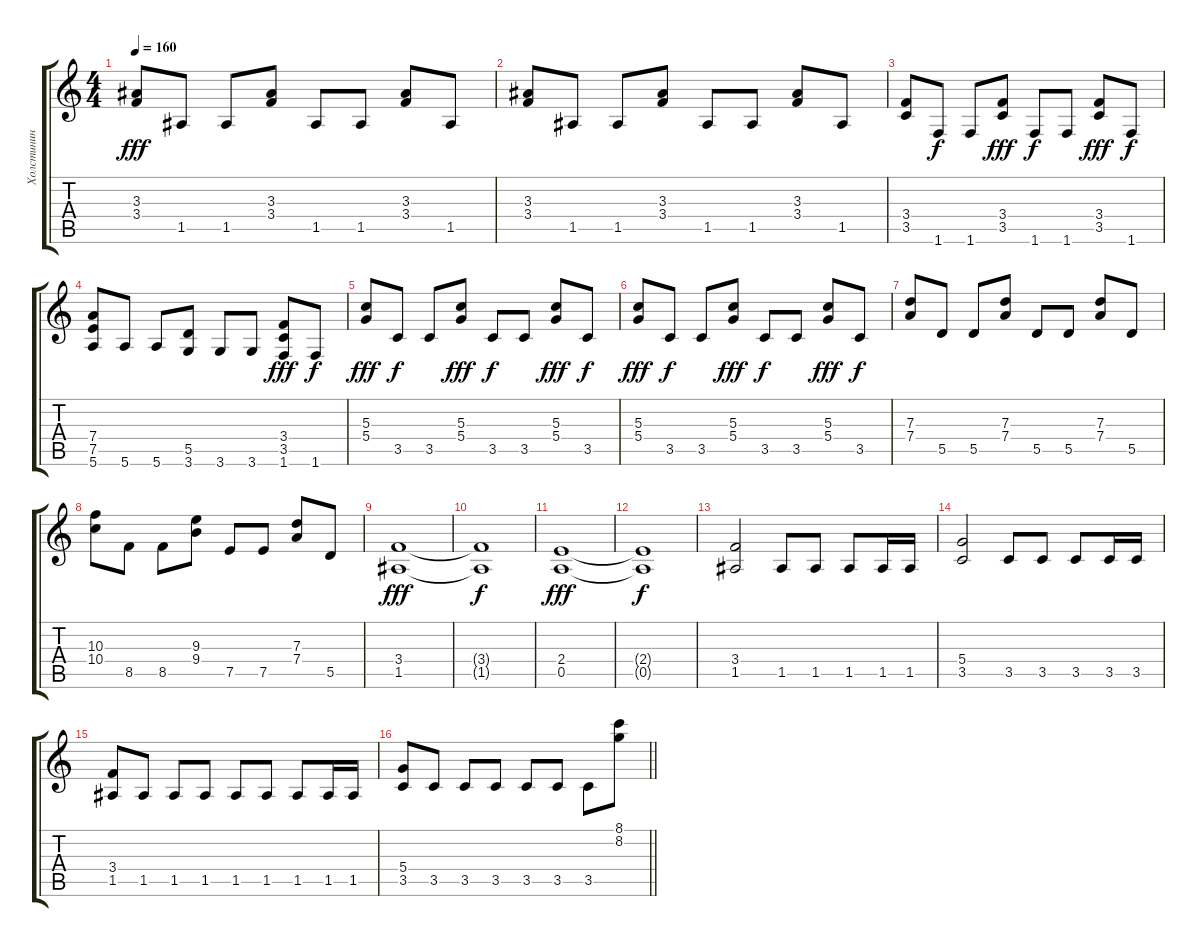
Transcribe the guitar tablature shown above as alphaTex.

\track ("Холстинин" "Холстинин") {instrument overdrivenguitar}
\staff {score tabs}
\tuning (E4 B3 G3 D3 A2 E2) {hide}
\ts (4 4)
\tempo 160
\clef g2
\ks c
(3.3 3.4).8{dy fff} 1.5.8 1.5.8 (3.3 3.4).8 1.5.8 1.5.8 (3.3 3.4).8 1.5.8 |
(3.3 3.4).8 1.5.8 1.5.8 (3.3 3.4).8 1.5.8 1.5.8 (3.3 3.4).8 1.5.8 |
(3.4 3.5).8 1.6.8{dy f} 1.6.8 (3.4 3.5).8{dy fff} 1.6.8{dy f} 1.6.8 (3.4 3.5).8{dy fff} 1.6.8{dy f} |
(7.4 7.5 5.6).8 5.6.8 5.6.8 (5.5 3.6).8 3.6.8 3.6.8 (3.4 3.5 1.6).8{dy fff} 1.6.8{dy f} |
(5.3 5.4).8{dy fff} 3.5.8{dy f} 3.5.8 (5.3 5.4).8{dy fff} 3.5.8{dy f} 3.5.8 (5.3 5.4).8{dy fff} 3.5.8{dy f} |
(5.3 5.4).8{dy fff} 3.5.8{dy f} 3.5.8 (5.3 5.4).8{dy fff} 3.5.8{dy f} 3.5.8 (5.3 5.4).8{dy fff} 3.5.8{dy f} |
(7.3 7.4).8 5.5.8 5.5.8 (7.3 7.4).8 5.5.8 5.5.8 (7.3 7.4).8 5.5.8 |
(10.3 10.4).8 8.5.8 8.5.8 (9.3 9.4).8 7.5.8 7.5.8 (7.3 7.4).8 5.5.8 |
(3.4 1.5).1{dy fff} |
(3.4{t} 1.5{t}).1{dy f} |
(2.4 0.5).1{dy fff} |
(2.4{t} 0.5{t}).1{dy f} |
(3.4 1.5).2 1.5.8 1.5.8 1.5.8 1.5.16 1.5.16 |
(5.4 3.5).2 3.5.8 3.5.8 3.5.8 3.5.16 3.5.16 |
(3.4 1.5).8 1.5.8 1.5.8 1.5.8 1.5.8 1.5.8 1.5.8 1.5.16 1.5.16 |
\barLineRight lightlight
(5.4 3.5).8 3.5.8 3.5.8 3.5.8 3.5.8 3.5.8 3.5.8 (8.1 8.2).8
